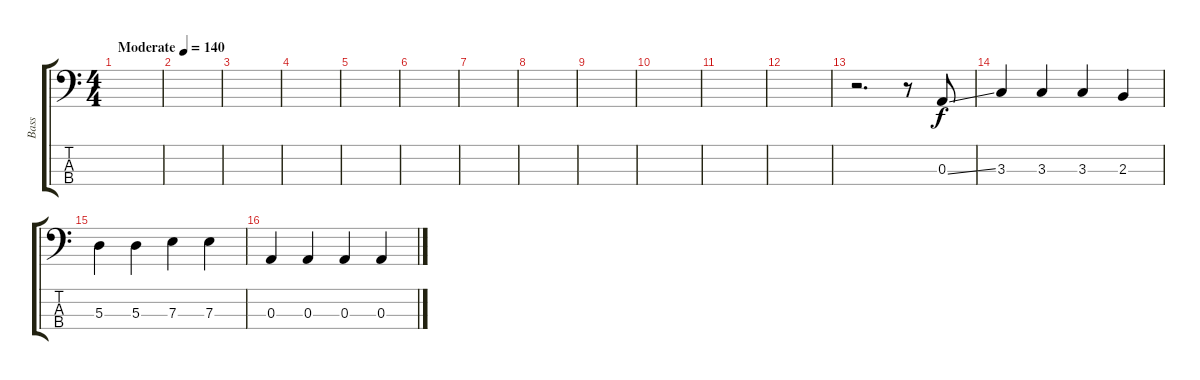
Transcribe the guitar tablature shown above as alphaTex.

\track ("Bass" "Bass") {instrument electricbassfinger}
\staff {score tabs}
\tuning (G2 D2 A1 E1) {hide}
\ts (4 4)
\tempo (140 "Moderate")
\clef f4
\ks c
|
|
|
|
|
|
|
|
|
|
|
|
r.2{d} r.8 0.3{ss}.8 |
3.3.4 3.3.4 3.3.4 2.3.4 |
5.3.4 5.3.4 7.3.4 7.3.4 |
0.3.4 0.3.4 0.3.4 0.3.4
